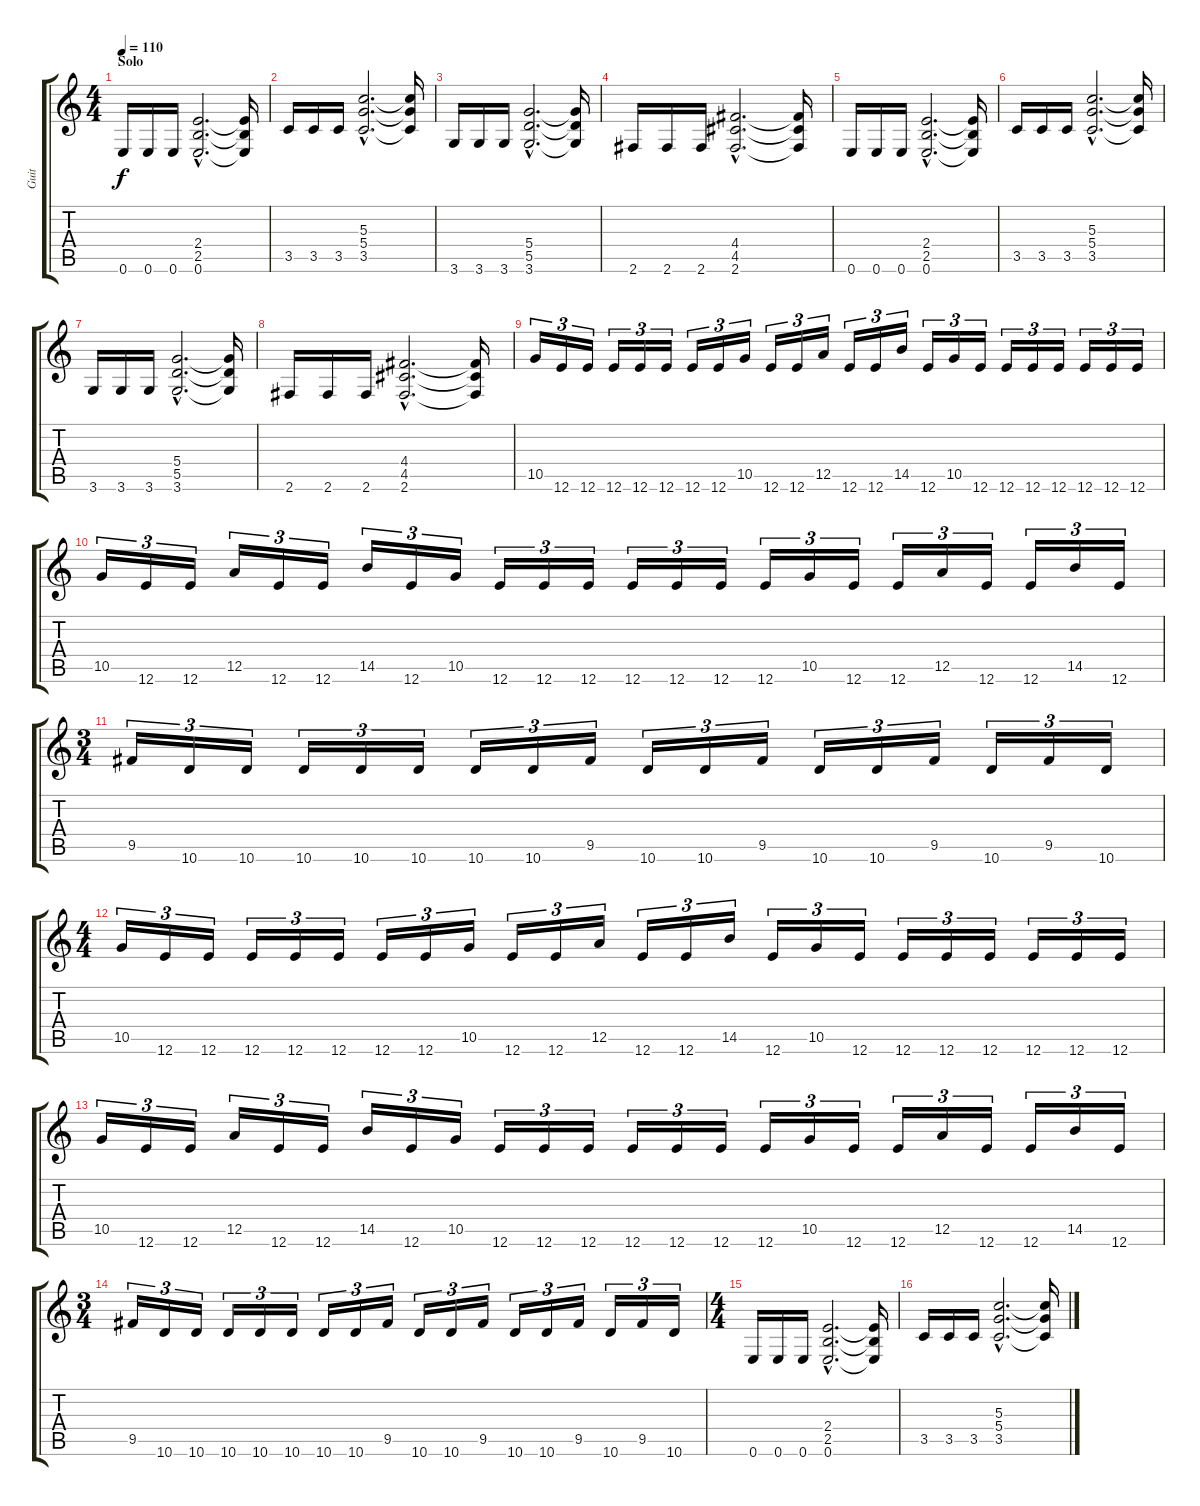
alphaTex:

\track ("Guit" "Guit") {instrument distortionguitar}
\staff {score tabs}
\tuning (E4 B3 G3 D3 A2 E2) {hide}
\ts (4 4)
\section ("" "Solo")
\tempo 110
\clef g2
\ks c
0.6.16{dy f} 0.6.16 0.6.16 (2.4{hac} 2.5{hac} 0.6{hac}).2{d} (2.4{t} 2.5{t} 0.6{t}).16 |
3.5.16 3.5.16 3.5.16 (5.3{hac} 5.4{hac} 3.5{hac}).2{d} (5.3{t} 5.4{t} 3.5{t}).16 |
3.6.16 3.6.16 3.6.16 (5.4{hac} 5.5{hac} 3.6{hac}).2{d} (5.4{t} 5.5{t} 3.6{t}).16 |
2.6.16 2.6.16 2.6.16 (4.4{hac} 4.5{hac} 2.6{hac}).2{d} (4.4{t} 4.5{t} 2.6{t}).16 |
0.6.16 0.6.16 0.6.16 (2.4{hac} 2.5{hac} 0.6{hac}).2{d} (2.4{t} 2.5{t} 0.6{t}).16 |
3.5.16 3.5.16 3.5.16 (5.3{hac} 5.4{hac} 3.5{hac}).2{d} (5.3{t} 5.4{t} 3.5{t}).16 |
3.6.16 3.6.16 3.6.16 (5.4{hac} 5.5{hac} 3.6{hac}).2{d} (5.4{t} 5.5{t} 3.6{t}).16 |
2.6.16 2.6.16 2.6.16 (4.4{hac} 4.5{hac} 2.6{hac}).2{d} (4.4{t} 4.5{t} 2.6{t}).16 |
10.5.16{tu (3 2)} 12.6.16{tu (3 2)} 12.6.16{tu (3 2)} 12.6.16{tu (3 2)} 12.6.16{tu (3 2)} 12.6.16{tu (3 2)} 12.6.16{tu (3 2)} 12.6.16{tu (3 2)} 10.5.16{tu (3 2)} 12.6.16{tu (3 2)} 12.6.16{tu (3 2)} 12.5.16{tu (3 2)} 12.6.16{tu (3 2)} 12.6.16{tu (3 2)} 14.5.16{tu (3 2)} 12.6.16{tu (3 2)} 10.5.16{tu (3 2)} 12.6.16{tu (3 2)} 12.6.16{tu (3 2)} 12.6.16{tu (3 2)} 12.6.16{tu (3 2)} 12.6.16{tu (3 2)} 12.6.16{tu (3 2)} 12.6.16{tu (3 2)} |
10.5.16{tu (3 2)} 12.6.16{tu (3 2)} 12.6.16{tu (3 2)} 12.5.16{tu (3 2)} 12.6.16{tu (3 2)} 12.6.16{tu (3 2)} 14.5.16{tu (3 2)} 12.6.16{tu (3 2)} 10.5.16{tu (3 2)} 12.6.16{tu (3 2)} 12.6.16{tu (3 2)} 12.6.16{tu (3 2)} 12.6.16{tu (3 2)} 12.6.16{tu (3 2)} 12.6.16{tu (3 2)} 12.6.16{tu (3 2)} 10.5.16{tu (3 2)} 12.6.16{tu (3 2)} 12.6.16{tu (3 2)} 12.5.16{tu (3 2)} 12.6.16{tu (3 2)} 12.6.16{tu (3 2)} 14.5.16{tu (3 2)} 12.6.16{tu (3 2)} |
\ts (3 4)
9.5.16{tu (3 2)} 10.6.16{tu (3 2)} 10.6.16{tu (3 2)} 10.6.16{tu (3 2)} 10.6.16{tu (3 2)} 10.6.16{tu (3 2)} 10.6.16{tu (3 2)} 10.6.16{tu (3 2)} 9.5.16{tu (3 2)} 10.6.16{tu (3 2)} 10.6.16{tu (3 2)} 9.5.16{tu (3 2)} 10.6.16{tu (3 2)} 10.6.16{tu (3 2)} 9.5.16{tu (3 2)} 10.6.16{tu (3 2)} 9.5.16{tu (3 2)} 10.6.16{tu (3 2)} |
\ts (4 4)
10.5.16{tu (3 2)} 12.6.16{tu (3 2)} 12.6.16{tu (3 2)} 12.6.16{tu (3 2)} 12.6.16{tu (3 2)} 12.6.16{tu (3 2)} 12.6.16{tu (3 2)} 12.6.16{tu (3 2)} 10.5.16{tu (3 2)} 12.6.16{tu (3 2)} 12.6.16{tu (3 2)} 12.5.16{tu (3 2)} 12.6.16{tu (3 2)} 12.6.16{tu (3 2)} 14.5.16{tu (3 2)} 12.6.16{tu (3 2)} 10.5.16{tu (3 2)} 12.6.16{tu (3 2)} 12.6.16{tu (3 2)} 12.6.16{tu (3 2)} 12.6.16{tu (3 2)} 12.6.16{tu (3 2)} 12.6.16{tu (3 2)} 12.6.16{tu (3 2)} |
10.5.16{tu (3 2)} 12.6.16{tu (3 2)} 12.6.16{tu (3 2)} 12.5.16{tu (3 2)} 12.6.16{tu (3 2)} 12.6.16{tu (3 2)} 14.5.16{tu (3 2)} 12.6.16{tu (3 2)} 10.5.16{tu (3 2)} 12.6.16{tu (3 2)} 12.6.16{tu (3 2)} 12.6.16{tu (3 2)} 12.6.16{tu (3 2)} 12.6.16{tu (3 2)} 12.6.16{tu (3 2)} 12.6.16{tu (3 2)} 10.5.16{tu (3 2)} 12.6.16{tu (3 2)} 12.6.16{tu (3 2)} 12.5.16{tu (3 2)} 12.6.16{tu (3 2)} 12.6.16{tu (3 2)} 14.5.16{tu (3 2)} 12.6.16{tu (3 2)} |
\ts (3 4)
9.5.16{tu (3 2)} 10.6.16{tu (3 2)} 10.6.16{tu (3 2)} 10.6.16{tu (3 2)} 10.6.16{tu (3 2)} 10.6.16{tu (3 2)} 10.6.16{tu (3 2)} 10.6.16{tu (3 2)} 9.5.16{tu (3 2)} 10.6.16{tu (3 2)} 10.6.16{tu (3 2)} 9.5.16{tu (3 2)} 10.6.16{tu (3 2)} 10.6.16{tu (3 2)} 9.5.16{tu (3 2)} 10.6.16{tu (3 2)} 9.5.16{tu (3 2)} 10.6.16{tu (3 2)} |
\ts (4 4)
0.6.16 0.6.16 0.6.16 (2.4{hac} 2.5{hac} 0.6{hac}).2{d} (2.4{t} 2.5{t} 0.6{t}).16 |
3.5.16 3.5.16 3.5.16 (5.3{hac} 5.4{hac} 3.5{hac}).2{d} (5.3{t} 5.4{t} 3.5{t}).16
